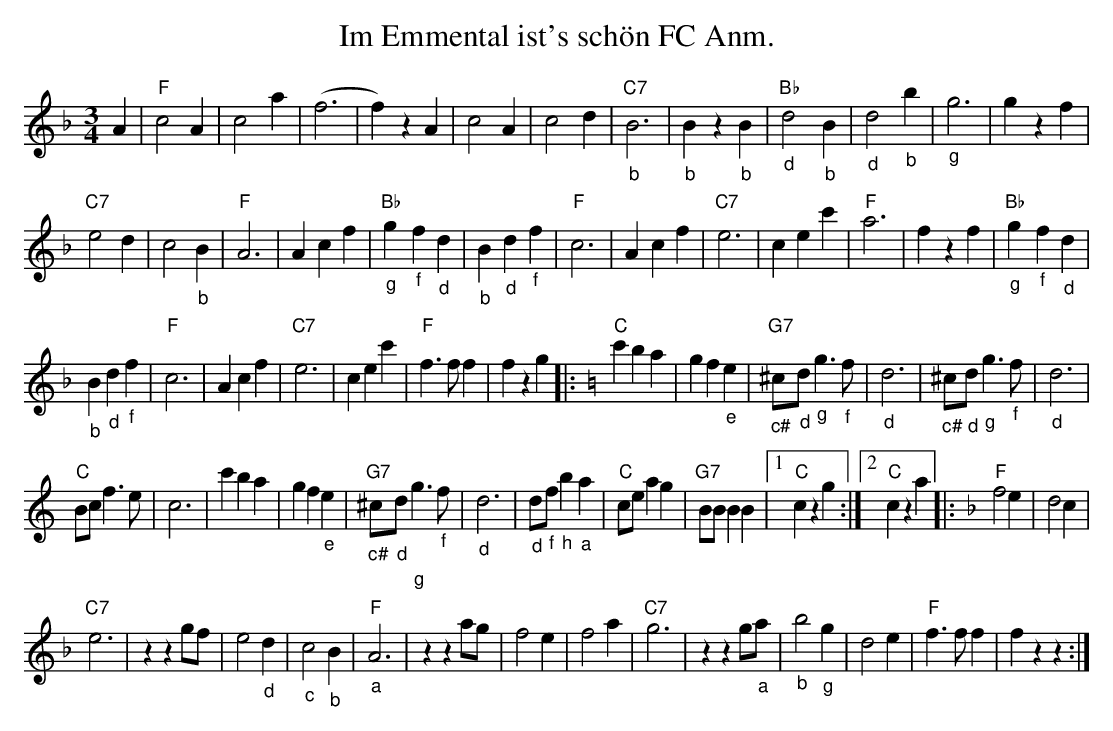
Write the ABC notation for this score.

X:1
T: Im Emmental ist's schön FC Anm.
M:3/4
L:1/4
K:F
A | "F"c2A | c2a | (f3 | f)zA | c2A | c2d | "C7""_b"B3 | "_b"Bz"_b"B | "Bb""_d"d2"_b"B | "_d"d2"_b"b | "_g"g3 | gzf |
"C7"e2d | c2"_b"B | "F"A3 | Acf | "Bb""_g"g"_f"f"_d"d | "_b"B"_d"d"_f"f | "F"c3 | Acf | "C7"e3 | cec' | "F"a3 | fzf | "Bb""_g"g"_f"f"_d"d |
"_b"B"_d"d"_f"f | "F"c3 | Acf | "C7"e3 | cec' | "F"f>ff | fzg |: [K:C] \
"C"c'ba | gf"_e"e | "G7""_c#"^c/"_d"d/ "_g"g>"_f"f | "_d"d3 | "_c#"^c/"_d"d/ "_g"g>"_f"f | "_d"d3 |
"C"B/c/f>e | c3 | \
c'ba | gf"_e"e | "G7""_c#"^c/"_d"d/ "_g"g>"_f"f | "_d"d3 | "_d"d/"_f"f/ "_h"b"_a"a | "C"c/e/ ag | "G7"B/B/ BB |1 "C"czg :|2"C"cza |: [K:F] "F"f2e | d2c |
"C7"e3 | zzg/f/ | e2"_d"d | "_c"c2"_b"B | "F""_a"A3 | zza/g/ | f2e | f2a | "C7"g3 | zz g/"_a"a/ | "_b"b2"_g"g | d2e | "F"f>ff | fzz :|
